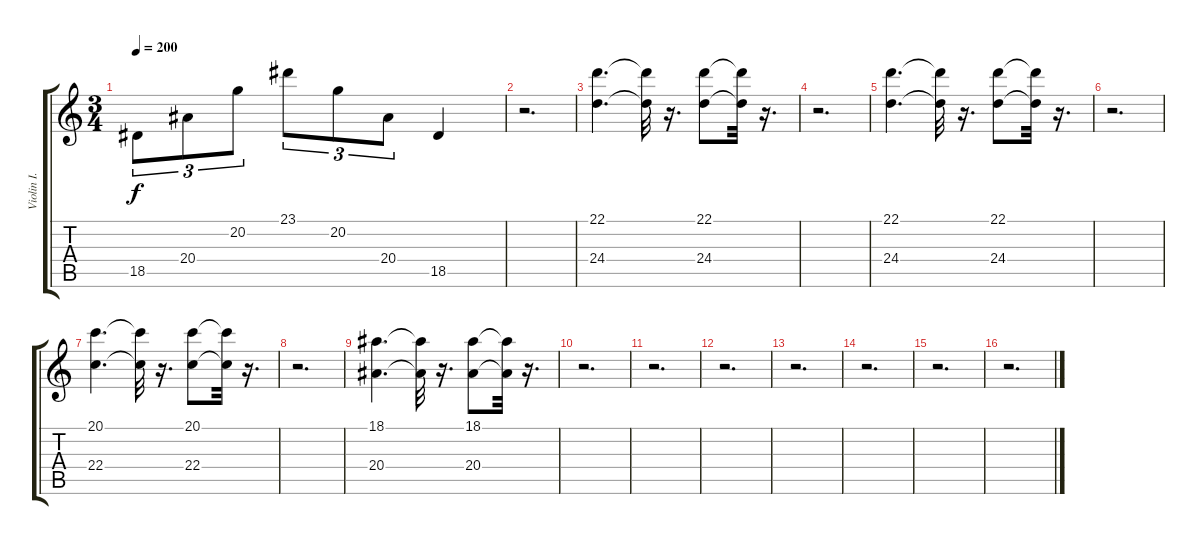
\track ("Violin I." "Violin I.") {instrument stringensemble2}
\staff {score tabs}
\tuning (E4 B3 G3 D3 A2 E2) {hide}
\ts (3 4)
\tempo 200
\clef g2
\ks c
18.5{t}.8{tu (3 2) dy f} 20.4.8{tu (3 2)} 20.2.8{tu (3 2)} 23.1.8{tu (3 2)} 20.2.8{tu (3 2)} 20.4.8{tu (3 2)} 18.5.4 |
r.2{d} |
(22.1 24.4).4{d} (22.1{t} 24.4{t}).32 r.16{d} (22.1 24.4).8 (22.1{t} 24.4{t}).32 r.16{d} |
r.2{d} |
(22.1 24.4).4{d} (22.1{t} 24.4{t}).32 r.16{d} (22.1 24.4).8 (22.1{t} 24.4{t}).32 r.16{d} |
r.2{d} |
(20.1 22.4).4{d} (20.1{t} 22.4{t}).32 r.16{d} (20.1 22.4).8 (20.1{t} 22.4{t}).32 r.16{d} |
r.2{d} |
(18.1 20.4).4{d} (18.1{t} 20.4{t}).32 r.16{d} (18.1 20.4).8 (18.1{t} 20.4{t}).32 r.16{d} |
r.2{d} |
r.2{d} |
r.2{d} |
r.2{d} |
r.2{d} |
r.2{d} |
r.2{d}
